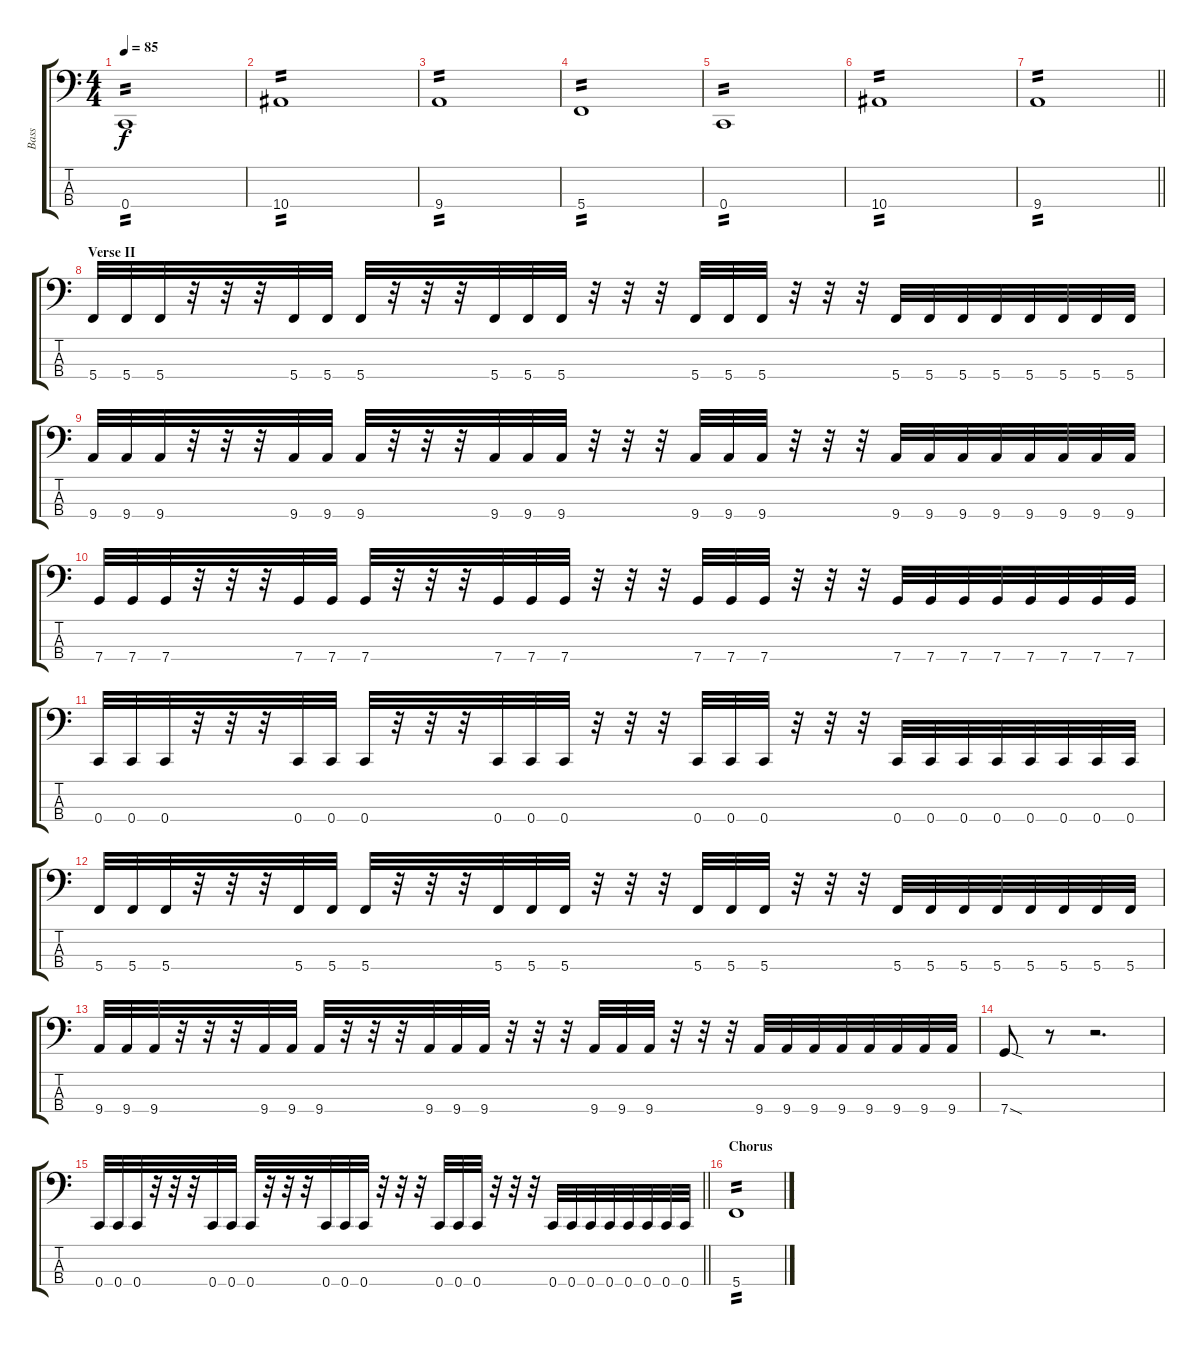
\track ("Bass" "Bass") {instrument electricbasspick}
\staff {score tabs}
\tuning (F2 C2 G1 C1) {hide}
\ts (4 4)
\tempo 85
\clef f4
\ks c
0.4.1{tp 2 dy f} |
10.4.1{tp 2} |
9.4.1{tp 2} |
5.4.1{tp 2} |
0.4.1{tp 2} |
10.4.1{tp 2} |
\barLineRight lightlight
9.4.1{tp 2} |
\section ("" "Verse II")
5.4.32 5.4.32 5.4.32 r.32 r.32 r.32 5.4.32 5.4.32 5.4.32 r.32 r.32 r.32 5.4.32 5.4.32 5.4.32 r.32 r.32 r.32 5.4.32 5.4.32 5.4.32 r.32 r.32 r.32 5.4.32 5.4.32 5.4.32 5.4.32 5.4.32 5.4.32 5.4.32 5.4.32 |
9.4.32 9.4.32 9.4.32 r.32 r.32 r.32 9.4.32 9.4.32 9.4.32 r.32 r.32 r.32 9.4.32 9.4.32 9.4.32 r.32 r.32 r.32 9.4.32 9.4.32 9.4.32 r.32 r.32 r.32 9.4.32 9.4.32 9.4.32 9.4.32 9.4.32 9.4.32 9.4.32 9.4.32 |
7.4.32 7.4.32 7.4.32 r.32 r.32 r.32 7.4.32 7.4.32 7.4.32 r.32 r.32 r.32 7.4.32 7.4.32 7.4.32 r.32 r.32 r.32 7.4.32 7.4.32 7.4.32 r.32 r.32 r.32 7.4.32 7.4.32 7.4.32 7.4.32 7.4.32 7.4.32 7.4.32 7.4.32 |
0.4.32 0.4.32 0.4.32 r.32 r.32 r.32 0.4.32 0.4.32 0.4.32 r.32 r.32 r.32 0.4.32 0.4.32 0.4.32 r.32 r.32 r.32 0.4.32 0.4.32 0.4.32 r.32 r.32 r.32 0.4.32 0.4.32 0.4.32 0.4.32 0.4.32 0.4.32 0.4.32 0.4.32 |
5.4.32 5.4.32 5.4.32 r.32 r.32 r.32 5.4.32 5.4.32 5.4.32 r.32 r.32 r.32 5.4.32 5.4.32 5.4.32 r.32 r.32 r.32 5.4.32 5.4.32 5.4.32 r.32 r.32 r.32 5.4.32 5.4.32 5.4.32 5.4.32 5.4.32 5.4.32 5.4.32 5.4.32 |
9.4.32 9.4.32 9.4.32 r.32 r.32 r.32 9.4.32 9.4.32 9.4.32 r.32 r.32 r.32 9.4.32 9.4.32 9.4.32 r.32 r.32 r.32 9.4.32 9.4.32 9.4.32 r.32 r.32 r.32 9.4.32 9.4.32 9.4.32 9.4.32 9.4.32 9.4.32 9.4.32 9.4.32 |
7.4{sod}.8 r.8 r.2{d} |
\barLineRight lightlight
0.4.32 0.4.32 0.4.32 r.32 r.32 r.32 0.4.32 0.4.32 0.4.32 r.32 r.32 r.32 0.4.32 0.4.32 0.4.32 r.32 r.32 r.32 0.4.32 0.4.32 0.4.32 r.32 r.32 r.32 0.4.32 0.4.32 0.4.32 0.4.32 0.4.32 0.4.32 0.4.32 0.4.32 |
\section ("" "Chorus")
5.4.1{tp 2}
